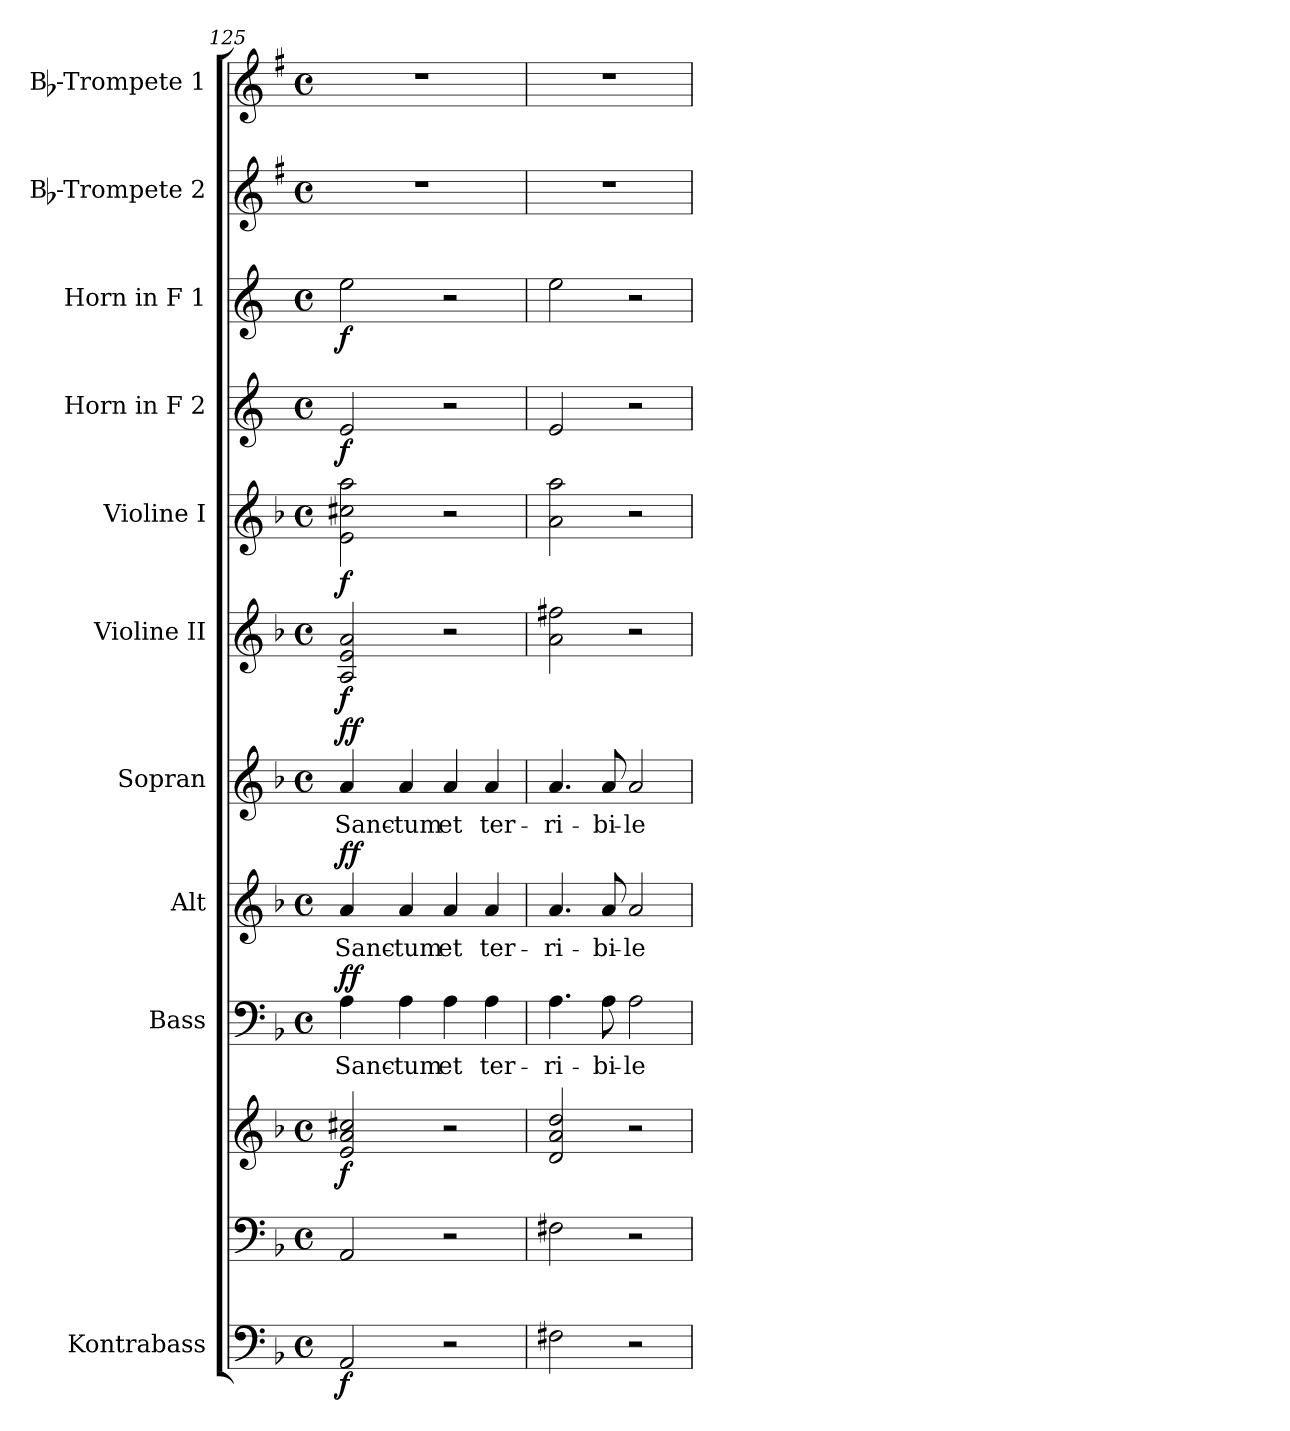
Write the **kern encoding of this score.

**kern	**dynam	**kern	**kern	**dynam	**kern	**text	**dynam	**kern	**text	**dynam	**kern	**text	**dynam	**kern	**dynam	**kern	**dynam	**kern	**dynam	**kern	**dynam	**kern	**kern
*part11	*part11	*part10	*part10	*part10	*part9	*part9	*part9	*part8	*part8	*part8	*part7	*part7	*part7	*part6	*part6	*part5	*part5	*part4	*part4	*part3	*part3	*part2	*part1
*staff12	*staff12	*staff11	*staff10	*staff10/11	*staff9	*staff9	*staff9	*staff8	*staff8	*staff8	*staff7	*staff7	*staff7	*staff6	*staff6	*staff5	*staff5	*staff4	*staff4	*staff3	*staff3	*staff2	*staff1
*I"Kontrabass	*	*	*	*	*I"Bass	*	*	*I"Alt	*	*	*I"Sopran	*	*	*I"Violine II	*	*I"Violine I	*	*I"Horn in F 2	*	*I"Horn in F 1	*	*I"Bb-Trompete 2	*I"Bb-Trompete 1
*I'Kb.	*	*	*	*	*I'B.	*	*	*I'A.	*	*	*I'S.	*	*	*I'Vl. II	*	*I'Vl. I	*	*	*	*	*	*I'Bb Trp. 2	*I'Bb Trp. 1
*clefF4	*	*clefF4	*clefG2	*	*clefF4	*	*	*clefG2	*	*	*clefG2	*	*	*clefG2	*	*clefG2	*	*clefG2	*	*clefG2	*	*clefG2	*clefG2
*ITrd7c12	*	*	*	*	*	*	*	*	*	*	*	*	*	*	*	*	*	*ITrd4c7	*	*ITrd4c7	*	*ITrd1c2	*ITrd1c2
*k[b-]	*	*k[b-]	*k[b-]	*	*k[b-]	*	*	*k[b-]	*	*	*k[b-]	*	*	*k[b-]	*	*k[b-]	*	*k[b-]	*	*k[b-]	*	*k[b-]	*k[b-]
*F:	*	*F:	*F:	*	*F:	*	*	*F:	*	*	*F:	*	*	*F:	*	*F:	*	*F:	*	*F:	*	*F:	*F:
*M4/4	*	*M4/4	*M4/4	*	*M4/4	*	*	*M4/4	*	*	*M4/4	*	*	*M4/4	*	*M4/4	*	*M4/4	*	*M4/4	*	*M4/4	*M4/4
*met(c)	*	*met(c)	*met(c)	*	*met(c)	*	*	*met(c)	*	*	*met(c)	*	*	*met(c)	*	*met(c)	*	*met(c)	*	*met(c)	*	*met(c)	*met(c)
=125	=125	=125	=125	=125	=125	=125	=125	=125	=125	=125	=125	=125	=125	=125	=125	=125	=125	=125	=125	=125	=125	=125	=125
!	!LO:DY:b	!	!	!LO:DY:b	!	!LO:LY:b	!LO:DY:a	!	!LO:LY:b	!LO:DY:a	!	!LO:LY:b	!LO:DY:a	!	!LO:DY:b	!	!LO:DY:b	!	!LO:DY:b	!	!LO:DY:b	!	!
2AAA/	f	2AA/	2e/ 2a/ 2cc#X/	f	4A\	Sanc-	ff	4a/	Sanc-	ff	4a/	Sanc-	ff	2A/ 2e/ 2a/	f	2e\ 2cc#X\ 2aa\	f	2A/	f	2a\	f	1r	1r
!	!	!	!	!	!	!LO:LY:b	!	!	!LO:LY:b	!	!	!LO:LY:b	!	!	!	!	!	!	!	!	!	!	!
.	.	.	.	.	4A\	-tum	.	4a/	-tum	.	4a/	-tum	.	.	.	.	.	.	.	.	.	.	.
!	!	!	!	!	!	!LO:LY:b	!	!	!LO:LY:b	!	!	!LO:LY:b	!	!	!	!	!	!	!	!	!	!	!
2r	.	2r	2r	.	4A\	et	.	4a/	et	.	4a/	et	.	2r	.	2r	.	2r	.	2r	.	.	.
!	!	!	!	!	!	!LO:LY:b	!	!	!LO:LY:b	!	!	!LO:LY:b	!	!	!	!	!	!	!	!	!	!	!
.	.	.	.	.	4A\	ter-	.	4a/	ter-	.	4a/	ter-	.	.	.	.	.	.	.	.	.	.	.
=126	=126	=126	=126	=126	=126	=126	=126	=126	=126	=126	=126	=126	=126	=126	=126	=126	=126	=126	=126	=126	=126	=126	=126
!	!	!	!	!	!	!LO:LY:b	!	!	!LO:LY:b	!	!	!LO:LY:b	!	!	!	!	!	!	!	!	!	!	!
2FF#X\	.	2F#X\	2d/ 2a/ 2dd/	.	4.A\	-ri-	.	4.a/	-ri-	.	4.a/	-ri-	.	2a\ 2ff#X\	.	2a\ 2aa\	.	2A/	.	2a\	.	1r	1r
!	!	!	!	!	!	!LO:LY:b	!	!	!LO:LY:b	!	!	!LO:LY:b	!	!	!	!	!	!	!	!	!	!	!
.	.	.	.	.	8A\	-bi-	.	8a/	-bi-	.	8a/	-bi-	.	.	.	.	.	.	.	.	.	.	.
!	!	!	!	!	!	!LO:LY:b	!	!	!LO:LY:b	!	!	!LO:LY:b	!	!	!	!	!	!	!	!	!	!	!
2r	.	2r	2r	.	2A\	-le	.	2a/	-le	.	2a/	-le	.	2r	.	2r	.	2r	.	2r	.	.	.
=	=	=	=	=	=	=	=	=	=	=	=	=	=	=	=	=	=	=	=	=	=	=	=
*-	*-	*-	*-	*-	*-	*-	*-	*-	*-	*-	*-	*-	*-	*-	*-	*-	*-	*-	*-	*-	*-	*-	*-
